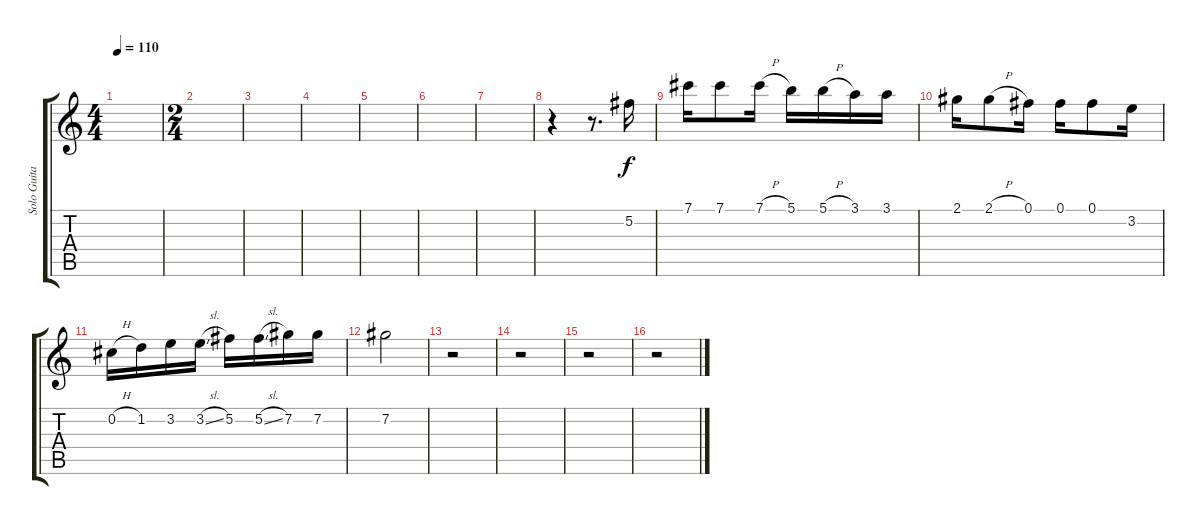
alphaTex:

\track ("Solo Guitar" "Solo Guita") {instrument acousticguitarnylon}
\staff {score tabs}
\tuning (Gb4 Db4 A3 E3 B2 Gb2) {hide}
\ts (4 4)
\tempo 110
\clef g2
\ks c
|
\ts (2 4)
|
|
|
|
|
|
r.4 r.8{d} 5.2.16 |
7.1.16 7.1.8 7.1{h}.16 5.1.16 5.1{h}.16 3.1.16 3.1.16 |
2.1.16 2.1{h}.8 0.1.16 0.1.16 0.1.8 3.2.16 |
0.2{h}.16 1.2.16 3.2.16 3.2{sl}.16 5.2.16 5.2{sl}.16 7.2.16 7.2.16 |
7.2.2 |
r.2 |
r.2 |
r.2 |
r.2
